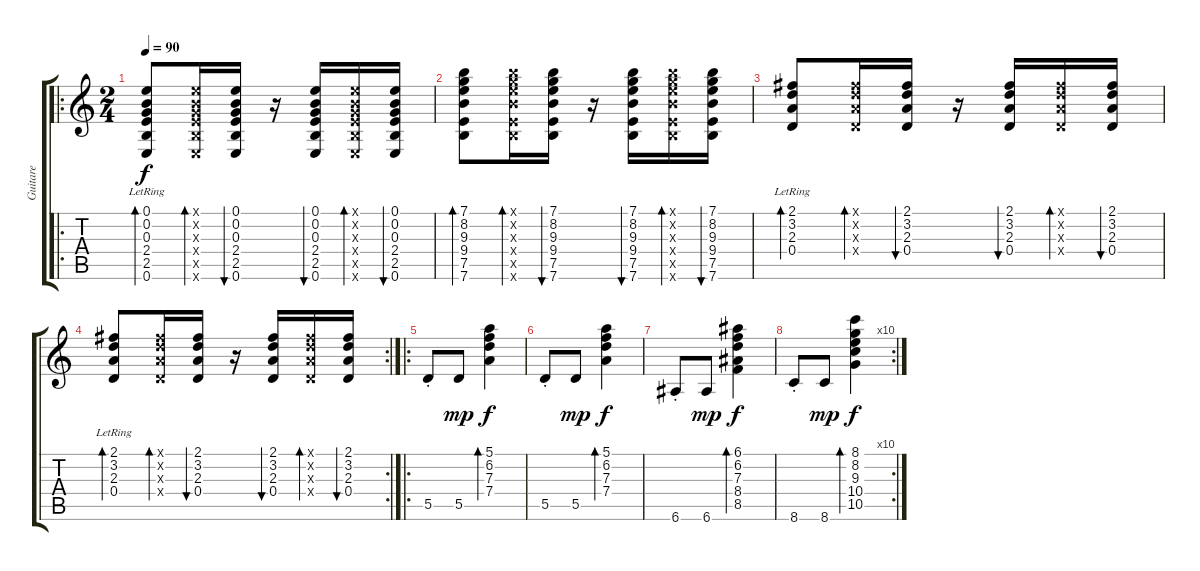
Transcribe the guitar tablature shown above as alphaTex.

\track ("Guitare" "Guitare") {instrument acousticguitarnylon}
\staff {score tabs}
\tuning (E4 B3 G3 D3 A2 E2) {hide}
\ro
\ts (2 4)
\tempo 90
\clef g2
\ks c
(0.1{lr} 0.2{lr} 0.3{lr} 2.4{lr} 2.5{lr} 0.6{lr}).8{bd 30 dy f} (0.1{x} 0.2{x} 0.3{x} 2.4{x} 2.5{x} 0.6{x}).16{bd 30} (0.1 0.2 0.3 2.4 2.5 0.6).16{bu 30} r.16 (0.1 0.2 0.3 2.4 2.5 0.6).16{bu 30} (0.1{x} 0.2{x} 0.3{x} 2.4{x} 2.5{x} 0.6{x}).16{bd 30} (0.1 0.2 0.3 2.4 2.5 0.6).16{bu 30} |
(7.1 8.2 9.3 9.4 7.5 7.6).8{bd 30} (7.1{x} 8.2{x} 9.3{x} 9.4{x} 7.5{x} 7.6{x}).16{bd 30} (7.1 8.2 9.3 9.4 7.5 7.6).16{bu 30} r.16 (7.1 8.2 9.3 9.4 7.5 7.6).16{bu 30} (7.1{x} 8.2{x} 9.3{x} 9.4{x} 7.5{x} 7.6{x}).16{bd 30} (7.1 8.2 9.3 9.4 7.5 7.6).16{bu 30} |
(2.1{lr} 3.2{lr} 2.3{lr} 0.4{lr}).8{bd 30} (2.1{x} 3.2{x} 2.3{x} 0.4{x}).16{bd 30} (2.1 3.2 2.3 0.4).16{bu 30} r.16 (2.1 3.2 2.3 0.4).16{bu 30} (2.1{x} 3.2{x} 2.3{x} 0.4{x}).16{bd 30} (2.1 3.2 2.3 0.4).16{bu 30} |
\rc 2
(2.1{lr} 3.2{lr} 2.3{lr} 0.4{lr}).8{bd 30} (2.1{x} 3.2{x} 2.3{x} 0.4{x}).16{bd 30} (2.1 3.2 2.3 0.4).16{bu 30} r.16 (2.1 3.2 2.3 0.4).16{bu 30} (2.1{x} 3.2{x} 2.3{x} 0.4{x}).16{bd 30} (2.1 3.2 2.3 0.4).16{bu 30} |
\ro
5.5{st}.8 5.5.8{dy mp} (5.1 6.2 7.3 7.4).4{bd 60 dy f} |
5.5{st}.8 5.5.8{dy mp} (5.1 6.2 7.3 7.4).4{bd 60 dy f} |
6.6{st}.8 6.6.8{dy mp} (6.1 6.2 7.3 8.4 8.5).4{bd 60 dy f} |
\rc 10
8.6{st}.8 8.6.8{dy mp} (8.1 8.2 9.3 10.4 10.5).4{bd 60 dy f}
